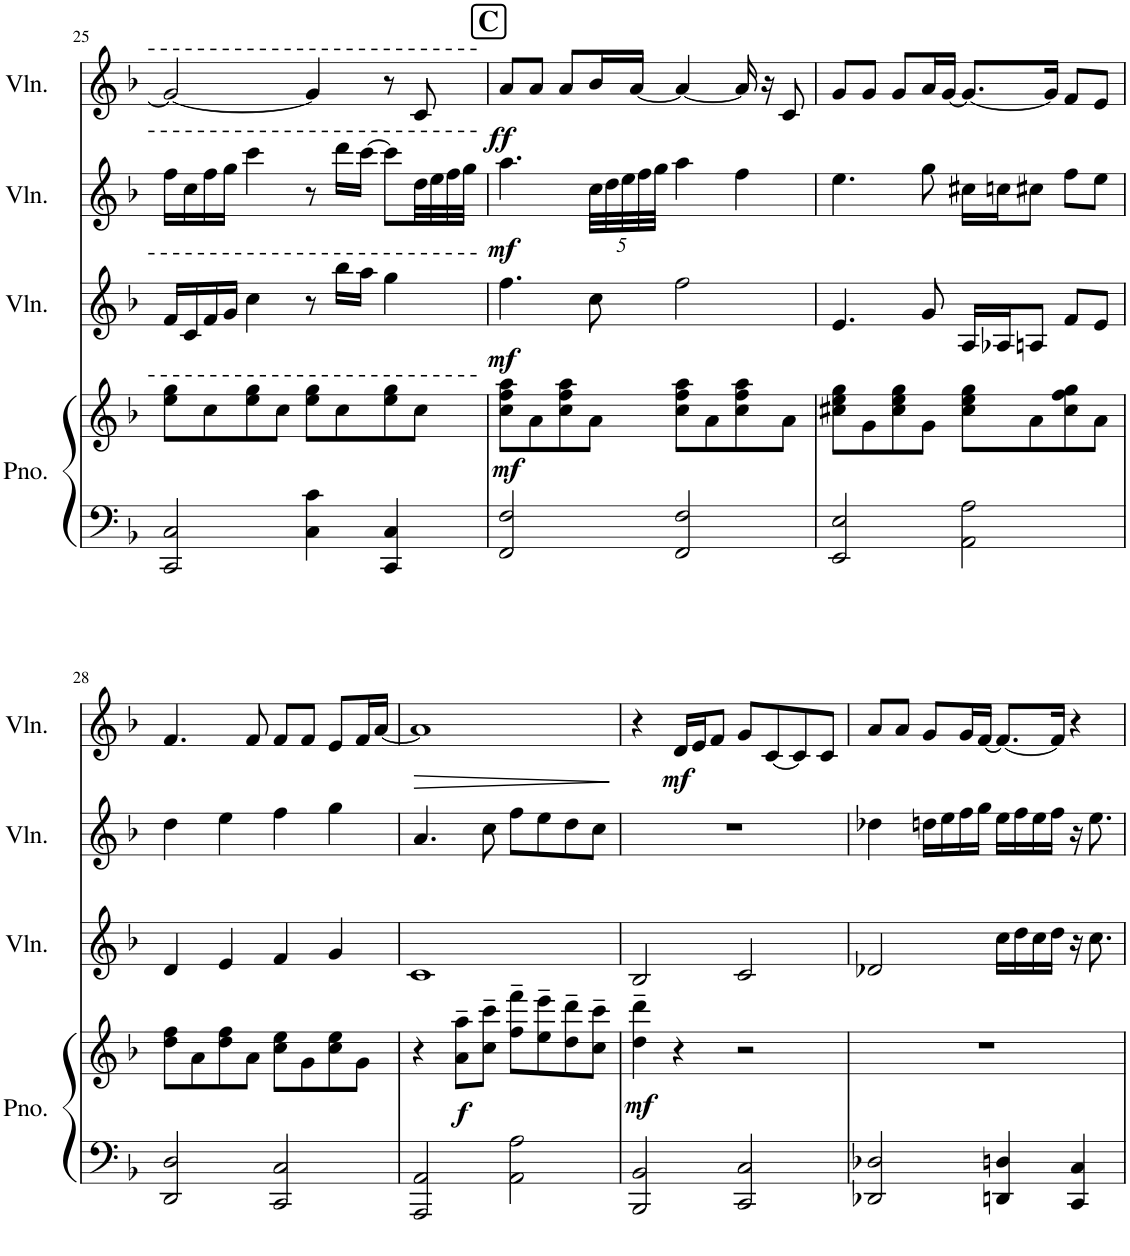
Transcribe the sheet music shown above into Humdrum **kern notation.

**kern	**kern	**dynam	**kern	**dynam	**kern	**dynam	**kern	**dynam
*part4	*part4	*part4	*part3	*part3	*part2	*part2	*part1	*part1
*staff5	*staff4	*staff4/5	*staff3	*staff3	*staff2	*staff2	*staff1	*staff1
*I"Piano	*	*	*I"Violin	*	*I"Violin	*	*I"Violin	*
*I'Pno.	*	*	*I'Vln.	*	*I'Vln.	*	*I'Vln.	*
!!LO:PB:g=z
*clefF4	*clefG2	*	*clefG2	*	*clefG2	*	*clefG2	*
*k[b-]	*k[b-]	*	*k[b-]	*	*k[b-]	*	*k[b-]	*
*M4/4	*M4/4	*	*M4/4	*	*M4/4	*	*M4/4	*
=25	=25	=25	=25	=25	=25	=25	=25	=25
2CC/ 2C/	8ee\ 8gg\L	.	16f/LL	.	16ff\LL	.	2g/_	.
.	.	.	16c/	.	16cc\	.	.	.
.	8cc\	.	16f/	.	16ff\	.	.	.
.	.	.	16g/JJ	.	16gg\JJ	.	.	.
.	8ee\ 8gg\	.	4cc\	.	4ccc\	.	.	.
.	8cc\J	.	.	.	.	.	.	.
4C\ 4c\	8ee\ 8gg\L	.	8r	.	8r	.	4g/]	.
.	8cc\	.	16bb-\LL	.	16ddd\LL	.	.	.
.	.	.	16aa\JJ	.	[16ccc\JJ	.	.	.
4CC/ 4C/	8ee\ 8gg\	.	4gg\	.	8ccc\L]	.	8r	.
.	8cc\J	.	.	.	32dd\LL	.	8c/	.
.	.	.	.	.	32ee\	.	.	.
.	.	.	.	.	32ff\	.	.	.
.	.	.	.	.	32gg\JJJ	.	.	.
!!LO:REH:place=s1:a:B:cj:fs=14:t=C
=26	=26	=26	=26	=26	=26	=26	=26	=26
!	!	!LO:DY:b	!	!LO:DY:b	!	!LO:DY:b	!	!LO:DY:b
2FF/ 2F/	8cc\ 8ff\ 8aa\L	mf	4.ff\	mf	4.aa\	mf	8a/L	ff
.	8a\	.	.	.	.	.	8a/J	.
.	8cc\ 8ff\ 8aa\	.	.	.	.	.	8a/L	.
*	*	*	*	*	*Xbrackettup	*	*	*
.	8a\J	.	8cc\	.	40cc\LLL	.	16b-/L	.
.	.	.	.	.	40dd\	.	.	.
.	.	.	.	.	40ee\	.	.	.
.	.	.	.	.	.	.	[16a/JJ	.
.	.	.	.	.	40ff\	.	.	.
.	.	.	.	.	40gg\JJJ	.	.	.
2FF/ 2F/	8cc\ 8ff\ 8aa\L	.	2ff\	.	4aa\	.	4a/_	.
.	8a\	.	.	.	.	.	.	.
.	8cc\ 8ff\ 8aa\	.	.	.	4ff\	.	16a/]	.
.	.	.	.	.	.	.	16r	.
.	8a\J	.	.	.	.	.	8c/	.
=27	=27	=27	=27	=27	=27	=27	=27	=27
2EE/ 2E/	8cc#X\ 8ee\ 8gg\L	.	4.e/	.	4.ee\	.	8g/L	.
.	8g\	.	.	.	.	.	8g/J	.
.	8cc#\ 8ee\ 8gg\	.	.	.	.	.	8g/L	.
.	8g\J	.	8g/	.	8gg\	.	16a/L	.
.	.	.	.	.	.	.	[16g/JJ	.
2AA\ 2A\	8cc#\ 8ee\ 8gg\L	.	16A/LL	.	16cc#X\LL	.	8.g/L_	.
.	.	.	16A-X/J	.	16ccn\J	.	.	.
.	8a\	.	8An/J	.	8cc#X\J	.	.	.
.	.	.	.	.	.	.	16g/Jk]	.
.	8cc#\ 8ff\ 8gg\	.	8f/L	.	8ff\L	.	8f/L	.
.	8a\J	.	8e/J	.	8ee\J	.	8e/J	.
!!LO:LB:g=z
=28	=28	=28	=28	=28	=28	=28	=28	=28
2DD/ 2D/	8dd\ 8ff\L	.	4d/	.	4dd\	.	4.f/	.
.	8a\	.	.	.	.	.	.	.
.	8dd\ 8ff\	.	4e/	.	4ee\	.	.	.
.	8a\J	.	.	.	.	.	8f/	.
2CC/ 2C/	8cc\ 8ee\L	.	4f/	.	4ff\	.	8f/L	.
.	8g\	.	.	.	.	.	8f/J	.
.	8cc\ 8ee\	.	4g/	.	4gg\	.	8e/L	.
.	8g\J	.	.	.	.	.	16f/L	.
.	.	.	.	.	.	.	[16a/JJ	.
=29	=29	=29	=29	=29	=29	=29	=29	=29
!	!	!	!	!	!	!	!	!LO:HP:b
2AAA/ 2AA/	4r	.	1c	.	4.a/	.	1a]	>
!	!	!LO:DY:b	!	!	!	!	!	!
.	8a\~ 8aa\~L	f	.	.	.	.	.	.
.	8cc\~ 8ccc\~J	.	.	.	8cc\	.	.	.
2AA\ 2A\	8ff\~ 8fff\~L	.	.	.	8ff\L	.	.	.
.	8ee\~ 8eee\~	.	.	.	8ee\	.	.	.
.	8dd\~ 8ddd\~	.	.	.	8dd\	.	.	.
.	8cc\~ 8ccc\~J	.	.	.	8cc\J	.	.	.
.	.	.	.	.	.	.	.	]
=30	=30	=30	=30	=30	=30	=30	=30	=30
!	!	!LO:DY:b	!	!	!	!	!	!
2BBB-/ 2BB-/	4dd\~ 4ddd\~	mf	2B-/	.	1r	.	4r	.
!	!	!	!	!	!	!	!	!LO:DY:b
.	4r	.	.	.	.	.	16d/LL	mf
.	.	.	.	.	.	.	16e/J	.
.	.	.	.	.	.	.	8f/J	.
2CC/ 2C/	2r	.	2c/	.	.	.	8g/L	.
.	.	.	.	.	.	.	[8c/	.
.	.	.	.	.	.	.	8c/]	.
.	.	.	.	.	.	.	8c/J	.
=31	=31	=31	=31	=31	=31	=31	=31	=31
2DD-X/ 2D-X/	1r	.	2d-X/	.	4dd-X\	.	8a/L	.
.	.	.	.	.	.	.	8a/J	.
.	.	.	.	.	16ddn\LL	.	8g/L	.
.	.	.	.	.	16ee\	.	.	.
.	.	.	.	.	16ff\	.	16g/L	.
.	.	.	.	.	16gg\JJ	.	[16f/JJ	.
4DDn/ 4Dn/	.	.	16cc\LL	.	16ee\LL	.	8.f/L_	.
.	.	.	16dd\	.	16ff\	.	.	.
.	.	.	16cc\	.	16ee\	.	.	.
.	.	.	16dd\JJ	.	16ff\JJ	.	16f/Jk]	.
4CC/ 4C/	.	.	16r	.	16r	.	4r	.
.	.	.	8.cc\	.	8.ee\	.	.	.
=	=	=	=	=	=	=	=	=
*-	*-	*-	*-	*-	*-	*-	*-	*-
